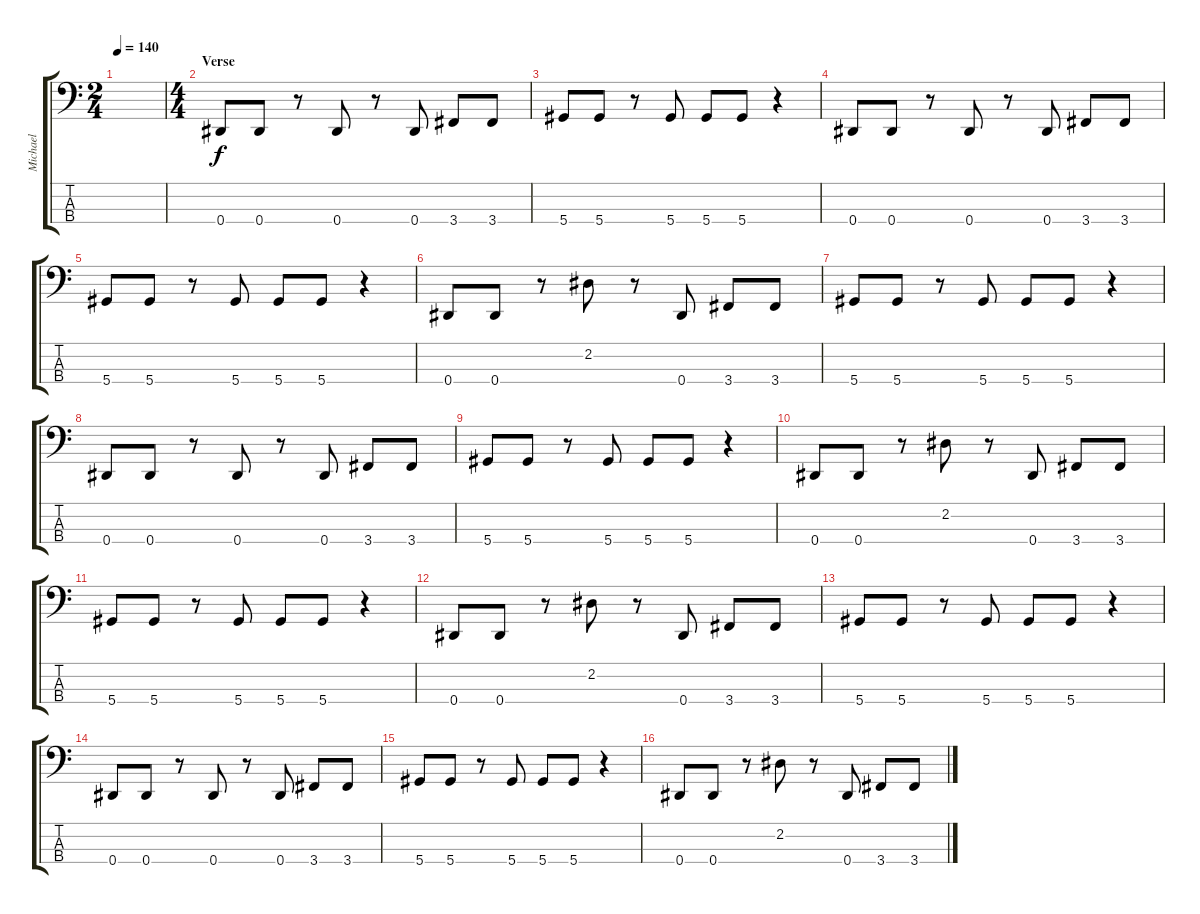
\track ("Michael" "Michael") {instrument electricbassfinger}
\staff {score tabs}
\tuning (Gb2 Db2 Ab1 Eb1) {hide}
\ts (2 4)
\tempo 140
\clef f4
\ks c
|
\ts (4 4)
\section ("" "Verse")
0.4.8 0.4.8 r.8 0.4.8 r.8 0.4.8 3.4.8 3.4.8 |
5.4.8 5.4.8 r.8 5.4.8 5.4.8 5.4.8 r.4 |
0.4.8 0.4.8 r.8 0.4.8 r.8 0.4.8 3.4.8 3.4.8 |
5.4.8 5.4.8 r.8 5.4.8 5.4.8 5.4.8 r.4 |
0.4.8 0.4.8 r.8 2.2.8 r.8 0.4.8 3.4.8 3.4.8 |
5.4.8 5.4.8 r.8 5.4.8 5.4.8 5.4.8 r.4 |
0.4.8 0.4.8 r.8 0.4.8 r.8 0.4.8 3.4.8 3.4.8 |
5.4.8 5.4.8 r.8 5.4.8 5.4.8 5.4.8 r.4 |
0.4.8 0.4.8 r.8 2.2.8 r.8 0.4.8 3.4.8 3.4.8 |
5.4.8 5.4.8 r.8 5.4.8 5.4.8 5.4.8 r.4 |
0.4.8 0.4.8 r.8 2.2.8 r.8 0.4.8 3.4.8 3.4.8 |
5.4.8 5.4.8 r.8 5.4.8 5.4.8 5.4.8 r.4 |
0.4.8 0.4.8 r.8 0.4.8 r.8 0.4.8 3.4.8 3.4.8 |
5.4.8 5.4.8 r.8 5.4.8 5.4.8 5.4.8 r.4 |
0.4.8 0.4.8 r.8 2.2.8 r.8 0.4.8 3.4.8 3.4.8
